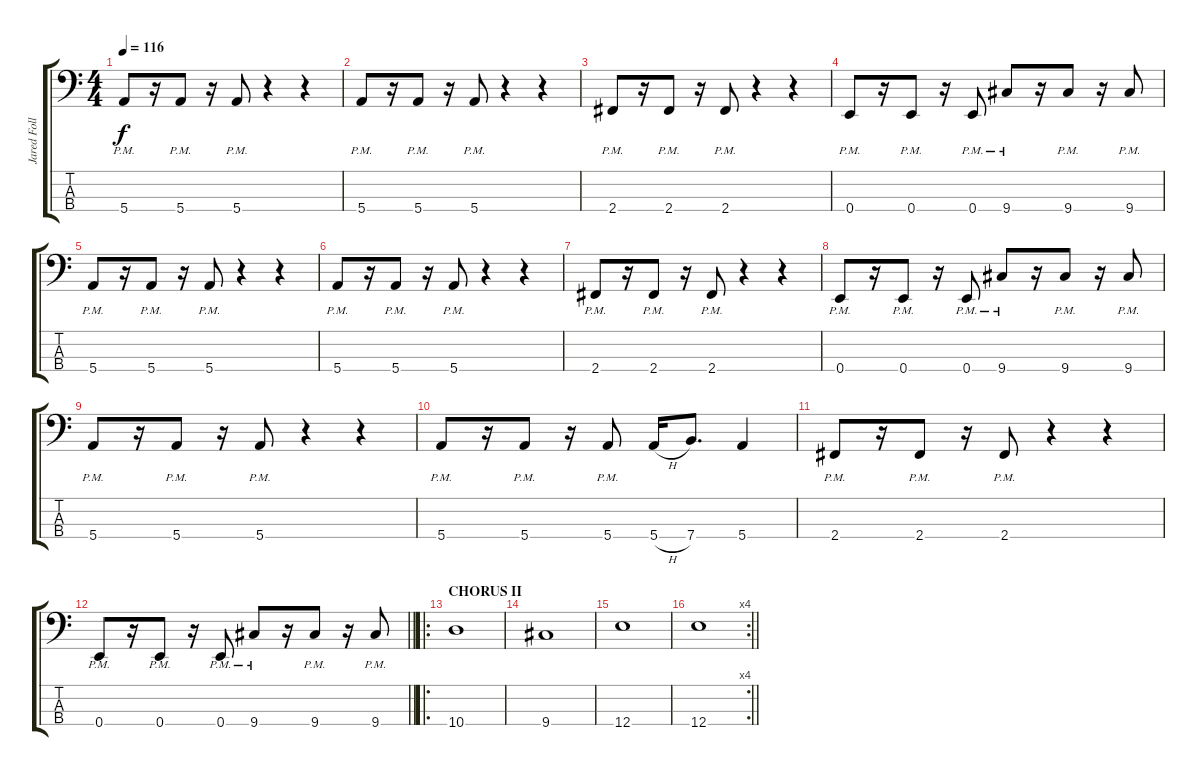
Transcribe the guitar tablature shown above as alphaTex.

\track ("Jared Followill (bass)" "Jared Foll") {instrument electricbasspick}
\staff {score tabs}
\tuning (G2 D2 A1 E1) {hide}
\ts (4 4)
\tempo 116
\clef f4
\ks c
5.4{pm}.8{dy f} r.16 5.4{pm}.8 r.16 5.4{pm}.8 r.4 r.4 |
5.4{pm}.8 r.16 5.4{pm}.8 r.16 5.4{pm}.8 r.4 r.4 |
2.4{pm}.8 r.16 2.4{pm}.8 r.16 2.4{pm}.8 r.4 r.4 |
0.4{pm}.8 r.16 0.4{pm}.8 r.16 0.4{pm}.8 9.4{pm}.8 r.16 9.4{pm}.8 r.16 9.4{pm}.8 |
5.4{pm}.8 r.16 5.4{pm}.8 r.16 5.4{pm}.8 r.4 r.4 |
5.4{pm}.8 r.16 5.4{pm}.8 r.16 5.4{pm}.8 r.4 r.4 |
2.4{pm}.8 r.16 2.4{pm}.8 r.16 2.4{pm}.8 r.4 r.4 |
0.4{pm}.8 r.16 0.4{pm}.8 r.16 0.4{pm}.8 9.4{pm}.8 r.16 9.4{pm}.8 r.16 9.4{pm}.8 |
5.4{pm}.8 r.16 5.4{pm}.8 r.16 5.4{pm}.8 r.4 r.4 |
5.4{pm}.8 r.16 5.4{pm}.8 r.16 5.4{pm}.8 5.4{h}.16 7.4.8{d} 5.4.4 |
2.4{pm}.8 r.16 2.4{pm}.8 r.16 2.4{pm}.8 r.4 r.4 |
\barLineRight lightlight
0.4{pm}.8 r.16 0.4{pm}.8 r.16 0.4{pm}.8 9.4{pm}.8 r.16 9.4{pm}.8 r.16 9.4{pm}.8 |
\ro
\section ("" "CHORUS II")
10.4.1 |
9.4.1 |
12.4.1 |
\rc 4
\barLineRight lightlight
12.4.1
